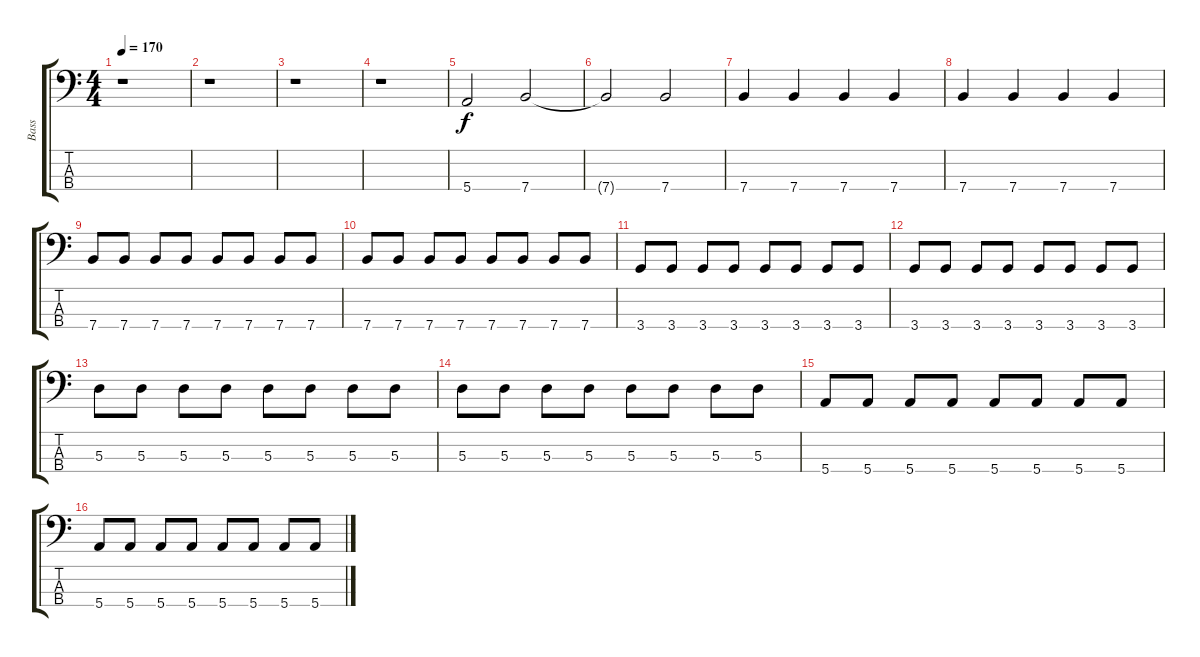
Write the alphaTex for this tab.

\track ("Bass" "Bass") {instrument electricbasspick}
\staff {score tabs}
\tuning (G2 D2 A1 E1) {hide}
\ts (4 4)
\tempo 170
\clef f4
\ks c
r.1{dy f instrument electricbasspick} |
r.1 |
r.1 |
r.1 |
5.4.2 7.4.2 |
7.4{t}.2 7.4.2 |
7.4.4 7.4.4 7.4.4 7.4.4 |
7.4.4 7.4.4 7.4.4 7.4.4 |
7.4.8 7.4.8 7.4.8 7.4.8 7.4.8 7.4.8 7.4.8 7.4.8 |
7.4.8 7.4.8 7.4.8 7.4.8 7.4.8 7.4.8 7.4.8 7.4.8 |
3.4.8 3.4.8 3.4.8 3.4.8 3.4.8 3.4.8 3.4.8 3.4.8 |
3.4.8 3.4.8 3.4.8 3.4.8 3.4.8 3.4.8 3.4.8 3.4.8 |
5.3.8 5.3.8 5.3.8 5.3.8 5.3.8 5.3.8 5.3.8 5.3.8 |
5.3.8 5.3.8 5.3.8 5.3.8 5.3.8 5.3.8 5.3.8 5.3.8 |
5.4.8 5.4.8 5.4.8 5.4.8 5.4.8 5.4.8 5.4.8 5.4.8 |
5.4.8 5.4.8 5.4.8 5.4.8 5.4.8 5.4.8 5.4.8 5.4.8
